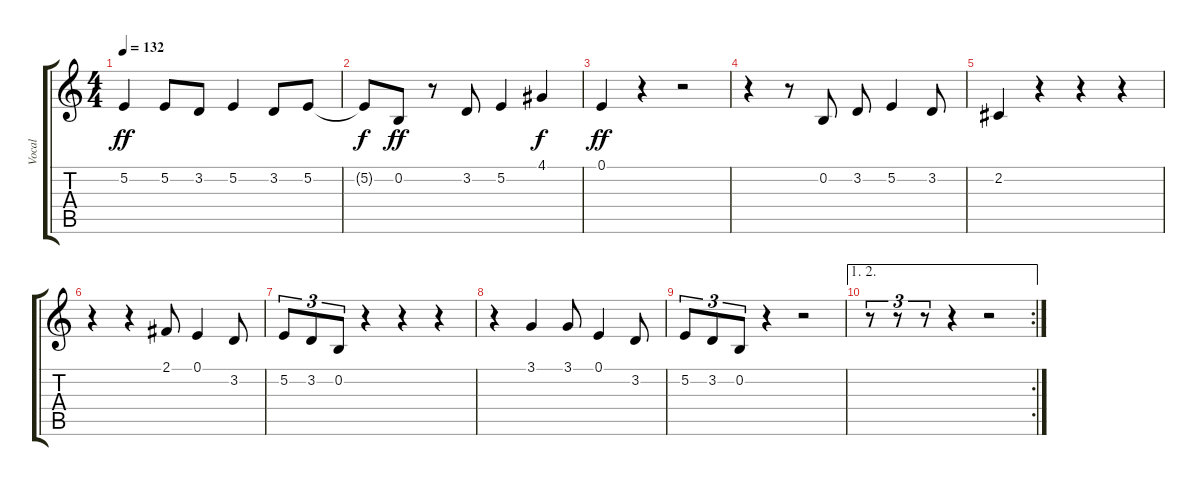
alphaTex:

\track ("Vocal" "Vocal") {instrument altosax}
\staff {score tabs}
\tuning (E4 B3 G3 D3 A2 E2) {hide}
\ts (4 4)
\tempo 132
\clef g2
\ks c
5.2.4{dy ff} 5.2.8 3.2.8 5.2.4 3.2.8 5.2.8 |
5.2{t}.8{dy f} 0.2.8{dy ff} r.8 3.2.8 5.2.4 4.1.4{dy f} |
0.1.4{dy ff} r.4 r.2 |
r.4 r.8 0.2.8 3.2.8 5.2.4 3.2.8 |
2.2.4 r.4 r.4 r.4 |
r.4 r.4 2.1.8 0.1.4 3.2.8 |
5.2.8{tu (3 2)} 3.2.8{tu (3 2)} 0.2.8{tu (3 2)} r.4 r.4 r.4 |
r.4 3.1.4 3.1.8 0.1.4 3.2.8 |
5.2.8{tu (3 2)} 3.2.8{tu (3 2)} 0.2.8{tu (3 2)} r.4 r.2 |
\ae (1 2)
\rc 2
r.8{tu (3 2)} r.8{tu (3 2)} r.8{tu (3 2)} r.4 r.2
